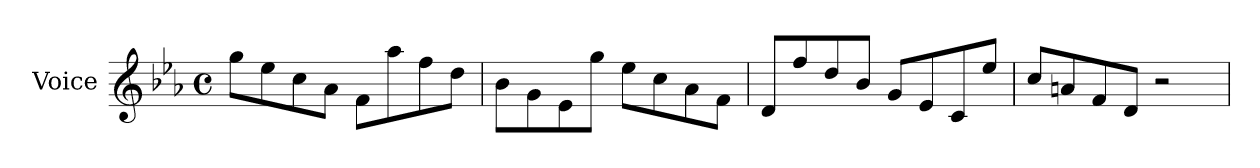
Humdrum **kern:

**kern
*part1
*staff1
*I"Voice
*I'Voice
*clefG2
*k[b-e-a-]
*M4/4
*met(c)
=1
8gg\L
8ee-\
8cc\
8a-\J
8f\L
8aa-\
8ff\
8dd\J
=2
8b-\L
8g\
8e-\
8gg\J
8ee-\L
8cc\
8a-\
8f\J
=3
8d/L
8ff/
8dd/
8b-/J
8g/L
8e-/
8c/
8ee-/J
=4
8cc/L
8an/
8f/
8d/J
2rcc
=
*-
